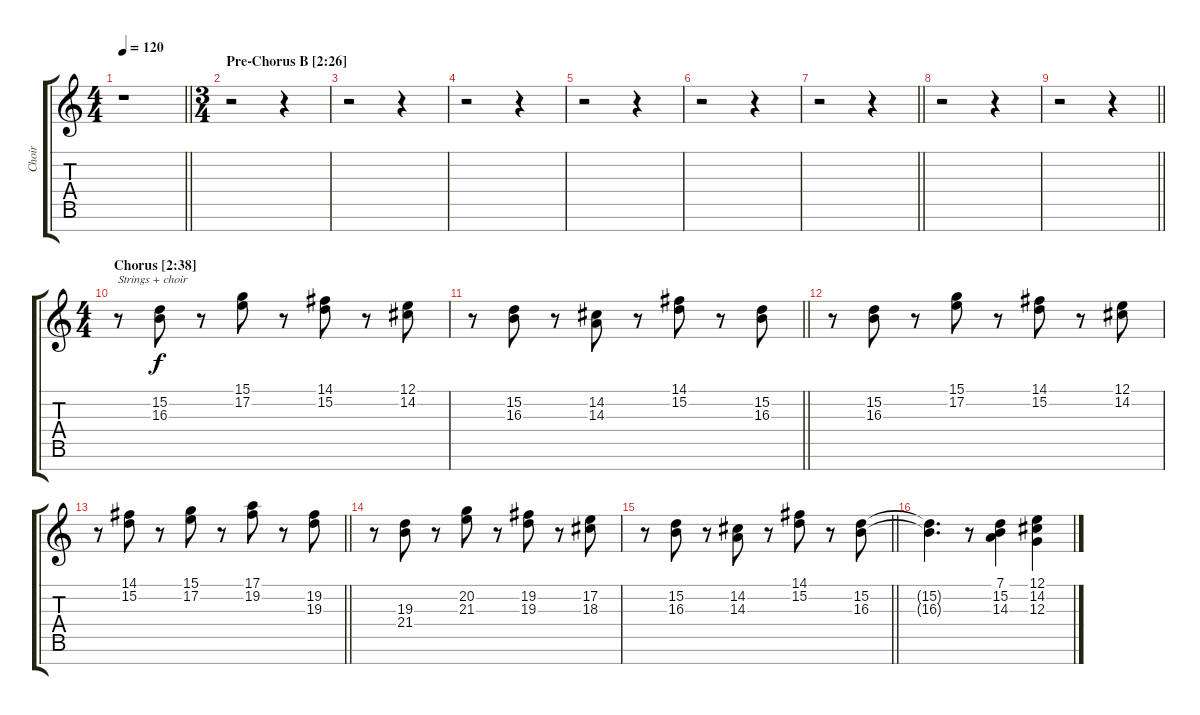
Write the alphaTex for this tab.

\track ("Choir" "Choir") {instrument choiraahs}
\staff {score tabs}
\tuning (E4 B3 G3 D3 A2 E2 B1) {hide}
\ts (4 4)
\tempo 120
\clef g2
\barLineRight lightlight
\ks c
r.1{dy f} |
\ts (3 4)
\section ("" "Pre-Chorus B [2:26]")
r.2 r.4 |
r.2 r.4 |
r.2 r.4 |
r.2 r.4 |
r.2 r.4 |
\barLineRight lightlight
r.2 r.4 |
r.2 r.4 |
\barLineRight lightlight
r.2 r.4 |
\ts (4 4)
\section ("" "Chorus [2:38]")
r.8{txt "Strings + choir" volume 14 instrument choiraahs} (15.2 16.3).8 r.8 (15.1 17.2).8 r.8 (14.1 15.2).8 r.8 (12.1 14.2).8 |
\barLineRight lightlight
r.8 (15.2 16.3).8 r.8 (14.2 14.3).8 r.8 (14.1 15.2).8 r.8 (15.2 16.3).8 |
r.8 (15.2 16.3).8 r.8 (15.1 17.2).8 r.8 (14.1 15.2).8 r.8 (12.1 14.2).8 |
\barLineRight lightlight
r.8 (14.1 15.2).8 r.8 (15.1 17.2).8 r.8 (17.1 19.2).8 r.8 (19.2 19.3).8 |
r.8 (19.3 21.4).8 r.8 (20.2 21.3).8 r.8 (19.2 19.3).8 r.8 (17.2 18.3).8 |
\barLineRight lightlight
r.8 (15.2 16.3).8 r.8 (14.2 14.3).8 r.8 (14.1 15.2).8 r.8 (15.2 16.3).8 |
(15.2{t} 16.3{t}).4{d} r.8 (7.1 15.2 14.3).4 (12.1 14.2 12.3).4
